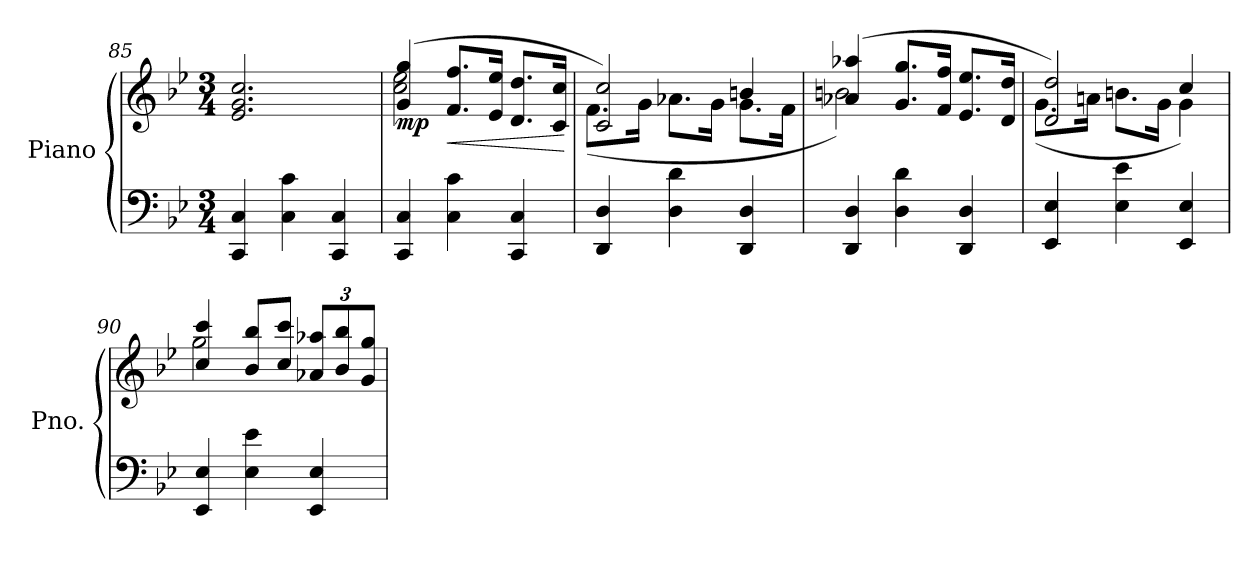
**kern	**kern	**dynam
*part1	*part1	*part1
*staff2	*staff1	*staff1/2
*I"Piano	*	*
*I'Pno.	*	*
*clefF4	*clefG2	*
*k[b-e-]	*k[b-e-]	*
*M3/4	*M3/4	*
=85	=85	=85
4CC/ 4C/	2.e-/ 2.g/ 2.cc/	.
4C\ 4c\	.	.
4CC/ 4C/	.	.
=86	=86	=86
*	*^	*
!	!	!	!LO:DY:b
4CC/ 4C/	(4g/ 4gg/	2cc\ 2ee-\	mp
!	!	!	!LO:HP:b
4C\ 4c\	8.f/ 8.ff/L	.	<
.	16e-/ 16ee-/Jk	.	.
4CC/ 4C/	8.d/ 8.dd/L	4ryy	.
.	16c/ 16cc/Jk	.	.
*	*v	*v	*
.	.	[
!!LO:LB:g=z
=87	=87	=87
*	*^	*
4DD/ 4D/	2c/ 2cc/)	(8.f\L	.
.	.	16g\Jk	.
4D\ 4d\	.	8.a-X\L	.
.	.	16g\Jk	.
4DD/ 4D/	4bn/	8.g\L	.
.	.	16f\Jk	.
=88	=88	=88	=88
4DD/ 4D/	(4a-X/ 4aa-X/	2bn\)	.
4D\ 4d\	8.g/ 8.gg/L	.	.
.	16f/ 16ff/Jk	.	.
4DD/ 4D/	8.e-/ 8.ee-/L	4ryy	.
.	16d/ 16dd/Jk	.	.
=89	=89	=89	=89
4EE-/ 4E-/	2d/ 2dd/)	(8.g\L	.
.	.	16an\Jk	.
4E-\ 4e-\	.	8.bn\L	.
.	.	16g\Jk	.
4EE-/ 4E-/	4cc/	4g\)	.
=90	=90	=90	=90
4EE-/ 4E-/	4cc/ 4ccc/	2gg\	.
4E-\ 4e-\	8b-/ 8bb-/L	.	.
.	8cc/ 8ccc/J	.	.
*	*Xbrackettup	*	*
4EE-/ 4E-/	12a-X/ 12aa-X/L	4ryy	.
.	12b-/ 12bb-/	.	.
.	12g/ 12gg/J	.	.
*	*v	*v	*
=	=	=
*-	*-	*-
